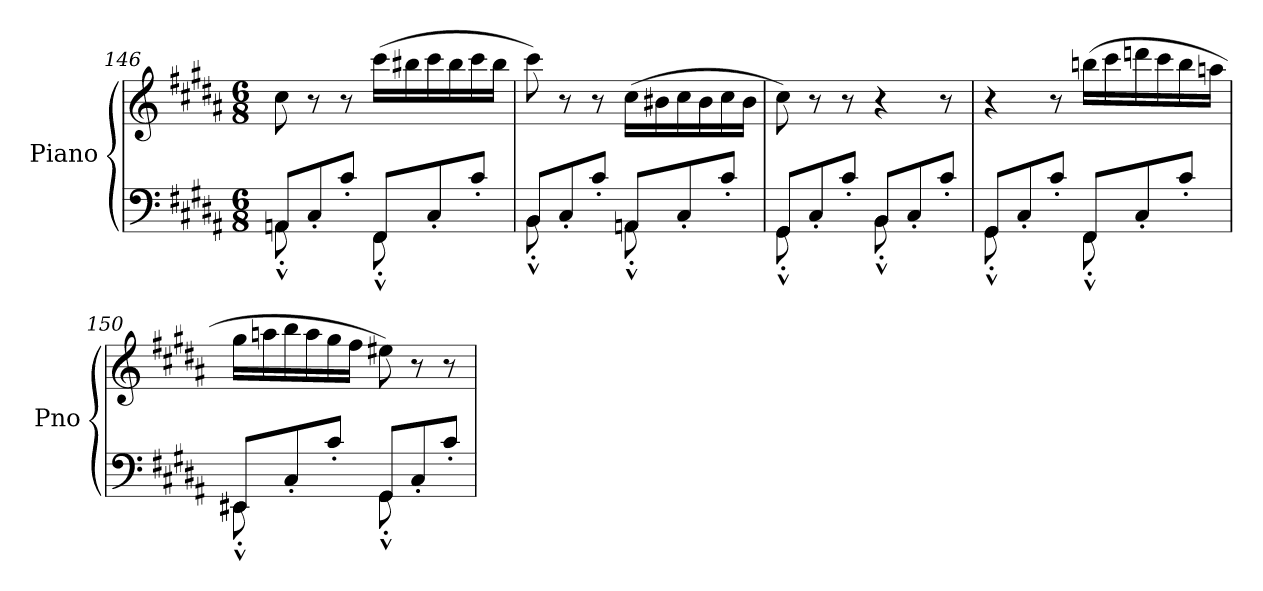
**kern	**kern
*part1	*part1
*staff2	*staff1
*I"Piano	*
*I'Pno	*
!!LO:LB:g=z
*clefF4	*clefG2
*k[f#c#g#d#a#]	*k[f#c#g#d#a#]
*M6/8	*M6/8
=146	=146
*^	*
8AAn/L	8AA'^^\	8cc#\
8C#'/	4ryy	8r
8c#'/J	.	8r
8FF#/L	8FF#'^^\	(16ccc#\LL
.	.	16bb#X\
8C#'/	4ryy	16ccc#\
.	.	16bb#\
8c#'/J	.	16ccc#\
.	.	16bb#\JJ
=147	=147	=147
8BB/L	8BB'^^\	8ccc#\)
8C#'/	4ryy	8r
8c#'/J	.	8r
8AAn/L	8AA'^^\	(16cc#\LL
.	.	16b#X\
8C#'/	4ryy	16cc#\
.	.	16b#\
8c#'/J	.	16cc#\
.	.	16b#\JJ
=148	=148	=148
8GG#/L	8GG#'^^\	8cc#\)
8C#'/	4ryy	8r
8c#'/J	.	8r
8BB/L	8BB'^^\	4r
8C#'/	4ryy	.
8c#'/J	.	8r
=149	=149	=149
8GG#/L	8GG#'^^\	4r
8C#'/	4ryy	.
8c#'/J	.	8r
8FF#/L	8FF#'^^\	(16bbn\LL
.	.	16ccc#\
8C#'/	4ryy	16dddn\
.	.	16ccc#\
8c#'/J	.	16bb\
.	.	16aan\JJ
!!LO:LB:g=z
=150	=150	=150
8EE#X/L	8EE#'^^\	16gg#\LL
.	.	16aan\
8C#'/	4ryy	16bb\
.	.	16aa\
8c#'/J	.	16gg#\
.	.	16ff#\JJ
8GG#/L	8GG#'^^\	8ee#X\)
8C#'/	4ryy	8r
8c#'/J	.	8r
*v	*v	*
=	=
*-	*-
